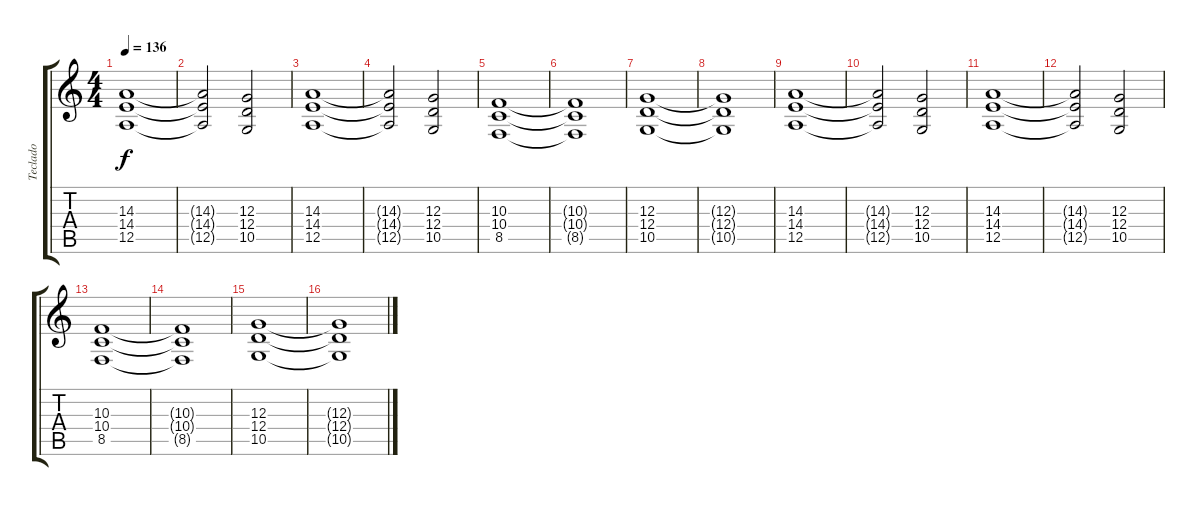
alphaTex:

\track ("Teclado" "Teclado") {instrument drawbarorgan}
\staff {score tabs}
\tuning (E4 B3 G3 D3 A2 E2) {hide}
\ts (4 4)
\tempo 136
\clef g2
\ks c
(14.3 14.4 12.5).1{dy f} |
(14.3{t} 14.4{t} 12.5{t}).2 (12.3 12.4 10.5).2 |
(14.3 14.4 12.5).1 |
(14.3{t} 14.4{t} 12.5{t}).2 (12.3 12.4 10.5).2 |
(10.3 10.4 8.5).1 |
(10.3{t} 10.4{t} 8.5{t}).1 |
(12.3 12.4 10.5).1 |
(12.3{t} 12.4{t} 10.5{t}).1 |
(14.3 14.4 12.5).1 |
(14.3{t} 14.4{t} 12.5{t}).2 (12.3 12.4 10.5).2 |
(14.3 14.4 12.5).1 |
(14.3{t} 14.4{t} 12.5{t}).2 (12.3 12.4 10.5).2 |
(10.3 10.4 8.5).1 |
(10.3{t} 10.4{t} 8.5{t}).1 |
(12.3 12.4 10.5).1 |
(12.3{t} 12.4{t} 10.5{t}).1
